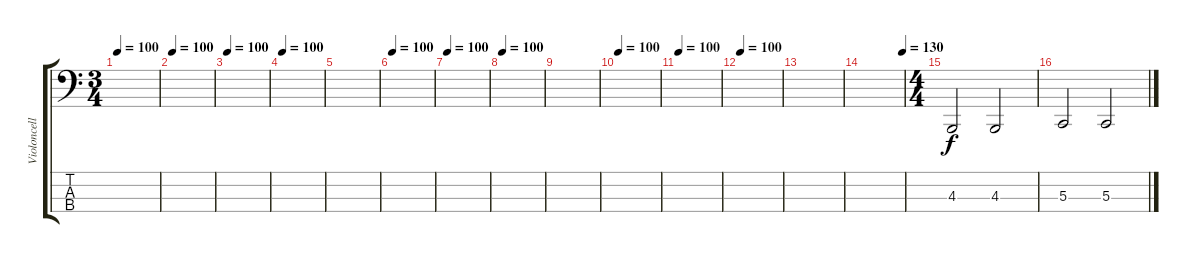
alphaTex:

\track ("Violoncello" "Violoncell") {instrument cello}
\staff {score tabs}
\tuning (A2 D2 G1 C1) {hide}
\ts (3 4)
\tempo 100
\clef f4
\ks c
|
\tempo 100
|
\tempo 100
|
\tempo 100
|
|
\tempo 100
|
\tempo 100
|
\tempo 100
|
|
\tempo 100
|
\tempo 100
|
\tempo 100
|
|
\tempo (130 0.9791666666666666)
|
\ts (4 4)
4.3.2{dy f} 4.3.2 |
5.3.2 5.3.2
